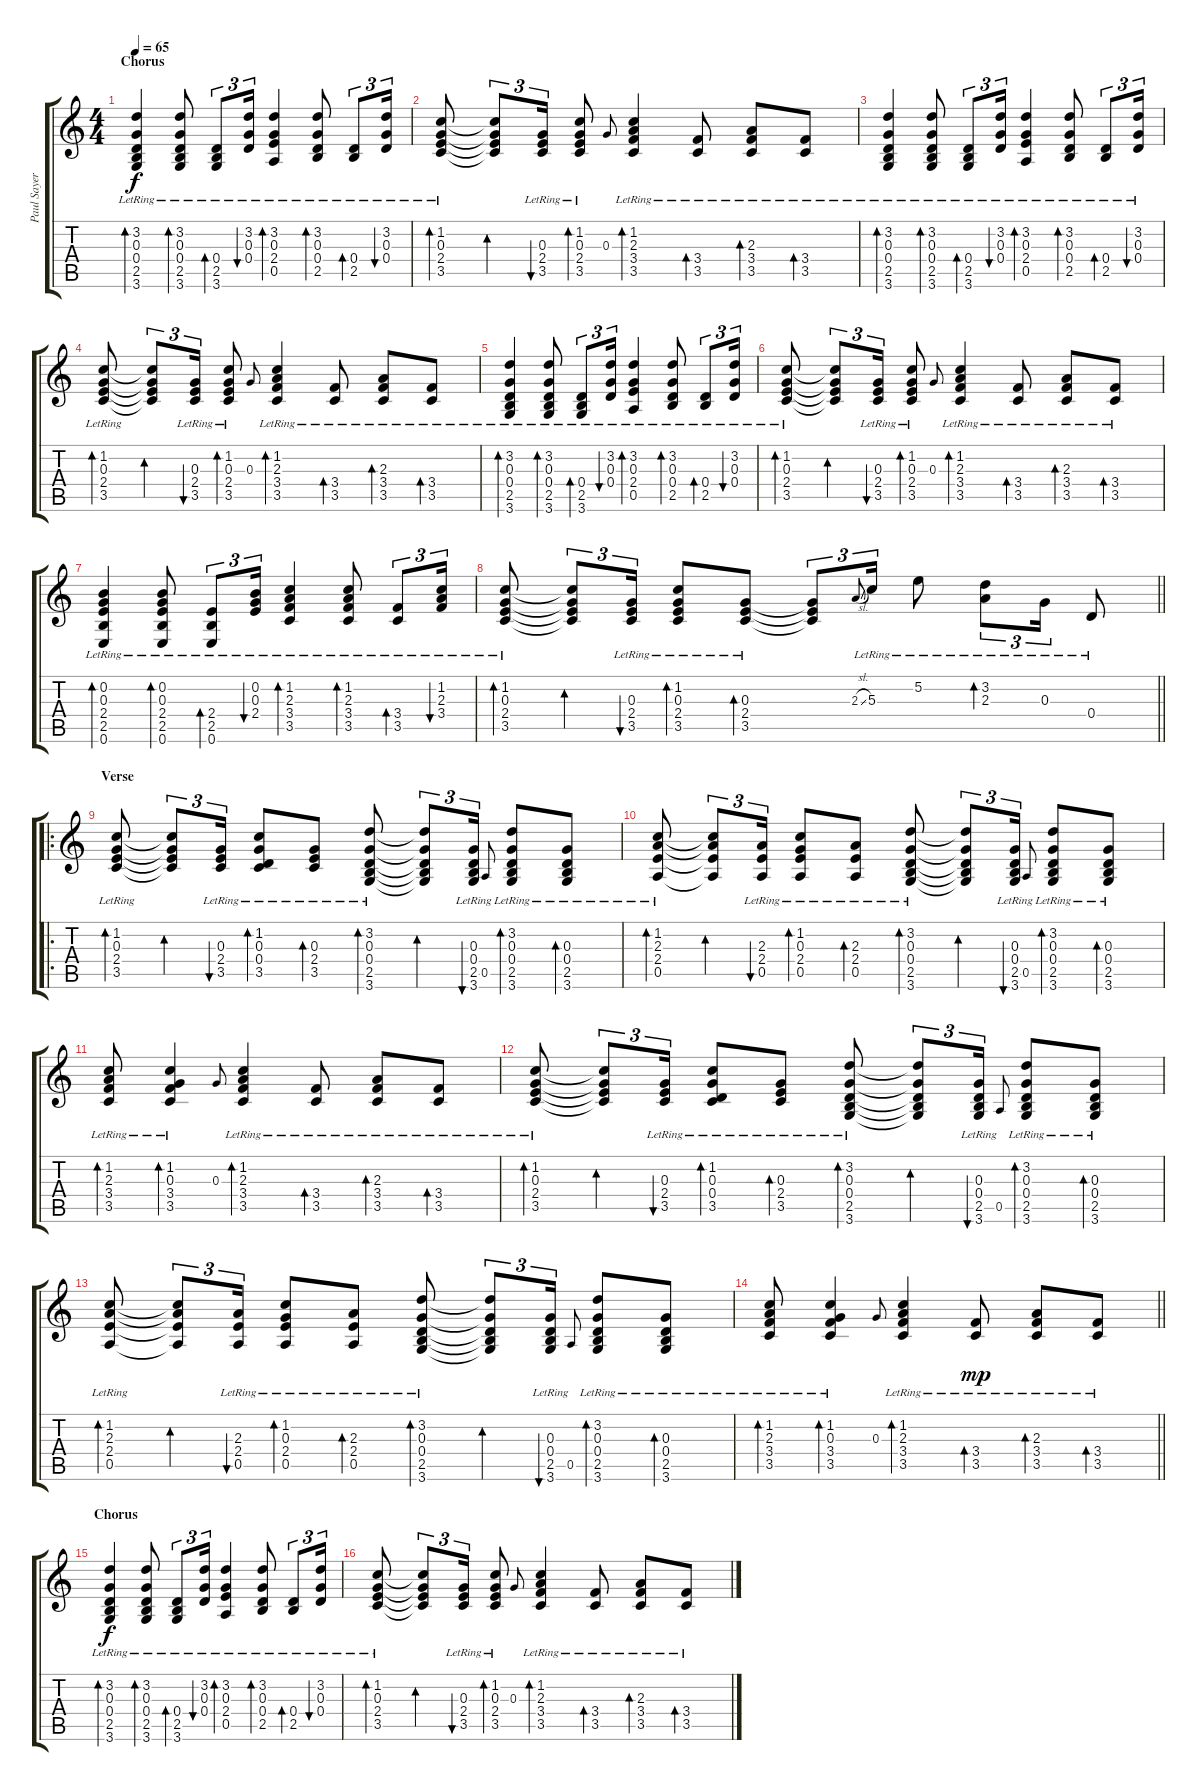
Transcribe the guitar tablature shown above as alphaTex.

\track ("Paul Sayer" "Paul Sayer") {instrument acousticguitarsteel}
\staff {score tabs}
\tuning (E4 B3 G3 D3 A2 E2) {hide}
\ts (4 4)
\section ("" "Chorus")
\tempo 65
\clef g2
\ks c
(3.2{lr} 0.3{lr} 0.4{lr} 2.5{lr} 3.6{lr}).4{bd 60 dy f} (3.2{lr} 0.3{lr} 0.4{lr} 2.5{lr} 3.6{lr}).8{bd 60} (0.4{lr} 2.5{lr} 3.6{lr}).8{tu (3 2) bd 60} (3.2{lr} 0.3{lr} 0.4{lr}).16{tu (3 2) bu 60} (3.2{lr} 0.3{lr} 2.4{lr} 0.5{lr}).4{bd 60} (3.2{lr} 0.3{lr} 0.4{lr} 2.5{lr}).8{bd 60} (0.4{lr} 2.5{lr}).8{tu (3 2) bd 60} (3.2{lr} 0.3{lr} 0.4{lr}).16{tu (3 2) bu 60} |
(1.2{lr} 0.3{lr} 2.4{lr} 3.5{lr}).8{bd 60} (1.2{t} 0.3{t} 2.4{t} 3.5{t}).8{tu (3 2) bd 60} (0.3{lr} 2.4{lr} 3.5{lr}).16{tu (3 2) bu 60} (1.2{lr} 0.3{lr} 2.4{lr} 3.5{lr}).8{bd 60} 0.3.8{gr onbeat} (1.2{lr} 2.3{lr} 3.4{lr} 3.5{lr}).4{bd 60} (3.4{lr} 3.5{lr}).8{bd 60} (2.3{lr} 3.4{lr} 3.5{lr}).8{bd 60} (3.4{lr} 3.5{lr}).8{bd 60} |
(3.2{lr} 0.3{lr} 0.4{lr} 2.5{lr} 3.6{lr}).4{bd 60} (3.2{lr} 0.3{lr} 0.4{lr} 2.5{lr} 3.6{lr}).8{bd 60} (0.4{lr} 2.5{lr} 3.6{lr}).8{tu (3 2) bd 60} (3.2{lr} 0.3{lr} 0.4{lr}).16{tu (3 2) bu 60} (3.2{lr} 0.3{lr} 2.4{lr} 0.5{lr}).4{bd 60} (3.2{lr} 0.3{lr} 0.4{lr} 2.5{lr}).8{bd 60} (0.4{lr} 2.5{lr}).8{tu (3 2) bd 60} (3.2{lr} 0.3{lr} 0.4{lr}).16{tu (3 2) bu 60} |
(1.2{lr} 0.3{lr} 2.4{lr} 3.5{lr}).8{bd 60} (1.2{t} 0.3{t} 2.4{t} 3.5{t}).8{tu (3 2) bd 60} (0.3{lr} 2.4{lr} 3.5{lr}).16{tu (3 2) bu 60} (1.2{lr} 0.3{lr} 2.4{lr} 3.5{lr}).8{bd 60} 0.3.8{gr onbeat} (1.2{lr} 2.3{lr} 3.4{lr} 3.5{lr}).4{bd 60} (3.4{lr} 3.5{lr}).8{bd 60} (2.3{lr} 3.4{lr} 3.5{lr}).8{bd 60} (3.4{lr} 3.5{lr}).8{bd 60} |
(3.2{lr} 0.3{lr} 0.4{lr} 2.5{lr} 3.6{lr}).4{bd 60} (3.2{lr} 0.3{lr} 0.4{lr} 2.5{lr} 3.6{lr}).8{bd 60} (0.4{lr} 2.5{lr} 3.6{lr}).8{tu (3 2) bd 60} (3.2{lr} 0.3{lr} 0.4{lr}).16{tu (3 2) bu 60} (3.2{lr} 0.3{lr} 2.4{lr} 0.5{lr}).4{bd 60} (3.2{lr} 0.3{lr} 0.4{lr} 2.5{lr}).8{bd 60} (0.4{lr} 2.5{lr}).8{tu (3 2) bd 60} (3.2{lr} 0.3{lr} 0.4{lr}).16{tu (3 2) bu 60} |
(1.2{lr} 0.3{lr} 2.4{lr} 3.5{lr}).8{bd 60} (1.2{t} 0.3{t} 2.4{t} 3.5{t}).8{tu (3 2) bd 60} (0.3{lr} 2.4{lr} 3.5{lr}).16{tu (3 2) bu 60} (1.2{lr} 0.3{lr} 2.4{lr} 3.5{lr}).8{bd 60} 0.3.8{gr onbeat} (1.2{lr} 2.3{lr} 3.4{lr} 3.5{lr}).4{bd 60} (3.4{lr} 3.5{lr}).8{bd 60} (2.3{lr} 3.4{lr} 3.5{lr}).8{bd 60} (3.4{lr} 3.5{lr}).8{bd 60} |
(0.2{lr} 0.3{lr} 2.4{lr} 2.5{lr} 0.6{lr}).4{bd 60} (0.2{lr} 0.3{lr} 2.4{lr} 2.5{lr} 0.6{lr}).8{bd 60} (2.4{lr} 2.5{lr} 0.6).8{tu (3 2) bd 60} (0.2{lr} 0.3{lr} 2.4{lr}).16{tu (3 2) bu 60} (1.2{lr} 2.3{lr} 3.4{lr} 3.5{lr}).4{bd 60} (1.2{lr} 2.3{lr} 3.4{lr} 3.5{lr}).8{bd 60} (3.4{lr} 3.5{lr}).8{tu (3 2) bd 60} (1.2{lr} 2.3{lr} 3.4{lr}).16{tu (3 2) bu 60} |
\barLineRight lightlight
(1.2{lr} 0.3{lr} 2.4{lr} 3.5{lr}).8{bd 60} (1.2{t} 0.3{t} 2.4{t} 3.5{t}).8{tu (3 2) bd 60} (0.3{lr} 2.4{lr} 3.5{lr}).16{tu (3 2) bu 60} (1.2{lr} 0.3{lr} 2.4{lr} 3.5{lr}).8{bd 60} (0.3{lr} 2.4 3.5).8{bd 60} (0.3{t} 2.4{t} 3.5{t}).8{tu (3 2)} 2.3{sl}.8{gr onbeat} 5.3{lr}.16{tu (3 2)} 5.2{lr}.8 (3.2{lr} 2.3{lr}).8{tu (3 2) bd 60} 0.3{lr}.16{tu (3 2)} 0.4{lr}.8 |
\ro
\section ("" "Verse")
(1.2{lr} 0.3{lr} 2.4{lr} 3.5{lr}).8{bd 60} (1.2{t} 0.3{t} 2.4{t} 3.5{t}).8{tu (3 2) bd 60} (0.3{lr} 2.4{lr} 3.5{lr}).16{tu (3 2) bu 60} (1.2{lr} 0.3{lr} 0.4{lr} 3.5{lr}).8{bd 60} (0.3{lr} 2.4{lr} 3.5{lr}).8{bd 60} (3.2{lr} 0.3{lr} 0.4{lr} 2.5{lr} 3.6).8{bd 60} (3.2{t} 0.3{t} 0.4{t} 2.5{t} 3.6{t}).8{tu (3 2) bd 60} (0.3{lr} 0.4{lr} 2.5{lr} 3.6).16{tu (3 2) bu 60} 0.5.8{gr onbeat} (3.2{lr} 0.3{lr} 0.4{lr} 2.5{lr} 3.6).8{bd 60} (0.3{lr} 0.4{lr} 2.5{lr} 3.6).8{bd 60} |
(1.2{lr} 2.3{lr} 2.4{lr} 0.5{lr}).8{bd 60} (1.2{t} 2.3{t} 2.4{t} 0.5{t}).8{tu (3 2) bd 60} (2.3{lr} 2.4{lr} 0.5{lr}).16{tu (3 2) bu 60} (1.2{lr} 0.3{lr} 2.4{lr} 0.5{lr}).8{bd 60} (2.3{lr} 2.4{lr} 0.5{lr}).8{bd 60} (3.2{lr} 0.3{lr} 0.4{lr} 2.5{lr} 3.6).8{bd 60} (3.2{t} 0.3{t} 0.4{t} 2.5{t} 3.6{t}).8{tu (3 2) bd 60} (0.3{lr} 0.4{lr} 2.5{lr} 3.6).16{tu (3 2) bu 60} 0.5.8{gr onbeat} (3.2{lr} 0.3{lr} 0.4{lr} 2.5{lr} 3.6).8{bd 60} (0.3{lr} 0.4{lr} 2.5{lr} 3.6).8{bd 60} |
(1.2{lr} 2.3{lr} 3.4{lr} 3.5{lr}).8{bd 60} (1.2{lr} 0.3{lr} 3.4{lr} 3.5{lr}).4{bd 60} 0.3.8{gr onbeat} (1.2{lr} 2.3{lr} 3.4{lr} 3.5{lr}).4{bd 60} (3.4{lr} 3.5{lr}).8{bd 60} (2.3{lr} 3.4{lr} 3.5{lr}).8{bd 60} (3.4{lr} 3.5{lr}).8{bd 60} |
(1.2{lr} 0.3{lr} 2.4{lr} 3.5{lr}).8{bd 60} (1.2{t} 0.3{t} 2.4{t} 3.5{t}).8{tu (3 2) bd 60} (0.3{lr} 2.4{lr} 3.5{lr}).16{tu (3 2) bu 60} (1.2{lr} 0.3{lr} 0.4{lr} 3.5{lr}).8{bd 60} (0.3{lr} 2.4{lr} 3.5{lr}).8{bd 60} (3.2{lr} 0.3{lr} 0.4{lr} 2.5{lr} 3.6).8{bd 60} (3.2{t} 0.3{t} 0.4{t} 2.5{t} 3.6{t}).8{tu (3 2) bd 60} (0.3{lr} 0.4{lr} 2.5{lr} 3.6).16{tu (3 2) bu 60} 0.5.8{gr onbeat} (3.2{lr} 0.3{lr} 0.4{lr} 2.5{lr} 3.6).8{bd 60} (0.3{lr} 0.4{lr} 2.5{lr} 3.6).8{bd 60} |
(1.2{lr} 2.3{lr} 2.4{lr} 0.5{lr}).8{bd 60} (1.2{t} 2.3{t} 2.4{t} 0.5{t}).8{tu (3 2) bd 60} (2.3{lr} 2.4{lr} 0.5{lr}).16{tu (3 2) bu 60} (1.2{lr} 0.3{lr} 2.4{lr} 0.5{lr}).8{bd 60} (2.3{lr} 2.4{lr} 0.5{lr}).8{bd 60} (3.2{lr} 0.3{lr} 0.4{lr} 2.5{lr} 3.6).8{bd 60} (3.2{t} 0.3{t} 0.4{t} 2.5{t} 3.6{t}).8{tu (3 2) bd 60} (0.3{lr} 0.4{lr} 2.5{lr} 3.6).16{tu (3 2) bu 60} 0.5.8{gr onbeat} (3.2{lr} 0.3{lr} 0.4{lr} 2.5{lr} 3.6).8{bd 60} (0.3{lr} 0.4{lr} 2.5{lr} 3.6).8{bd 60} |
\barLineRight lightlight
(1.2{lr} 2.3{lr} 3.4{lr} 3.5{lr}).8{bd 60} (1.2{lr} 0.3{lr} 3.4{lr} 3.5{lr}).4{bd 60} 0.3.8{gr onbeat} (1.2{lr} 2.3{lr} 3.4{lr} 3.5{lr}).4{bd 60} (3.4{lr} 3.5{lr}).8{bd 60 dy mp} (2.3{lr} 3.4{lr} 3.5{lr}).8{bd 60} (3.4{lr} 3.5{lr}).8{bd 60} |
\section ("" "Chorus")
(3.2{lr} 0.3{lr} 0.4{lr} 2.5{lr} 3.6{lr}).4{bd 60 dy f} (3.2{lr} 0.3{lr} 0.4{lr} 2.5{lr} 3.6{lr}).8{bd 60} (0.4{lr} 2.5{lr} 3.6{lr}).8{tu (3 2) bd 60} (3.2{lr} 0.3{lr} 0.4{lr}).16{tu (3 2) bu 60} (3.2{lr} 0.3{lr} 2.4{lr} 0.5{lr}).4{bd 60} (3.2{lr} 0.3{lr} 0.4{lr} 2.5{lr}).8{bd 60} (0.4{lr} 2.5{lr}).8{tu (3 2) bd 60} (3.2{lr} 0.3{lr} 0.4{lr}).16{tu (3 2) bu 60} |
(1.2{lr} 0.3{lr} 2.4{lr} 3.5{lr}).8{bd 60} (1.2{t} 0.3{t} 2.4{t} 3.5{t}).8{tu (3 2) bd 60} (0.3{lr} 2.4{lr} 3.5{lr}).16{tu (3 2) bu 60} (1.2{lr} 0.3{lr} 2.4{lr} 3.5{lr}).8{bd 60} 0.3.8{gr onbeat} (1.2{lr} 2.3{lr} 3.4{lr} 3.5{lr}).4{bd 60} (3.4{lr} 3.5{lr}).8{bd 60} (2.3{lr} 3.4{lr} 3.5{lr}).8{bd 60} (3.4{lr} 3.5{lr}).8{bd 60}
